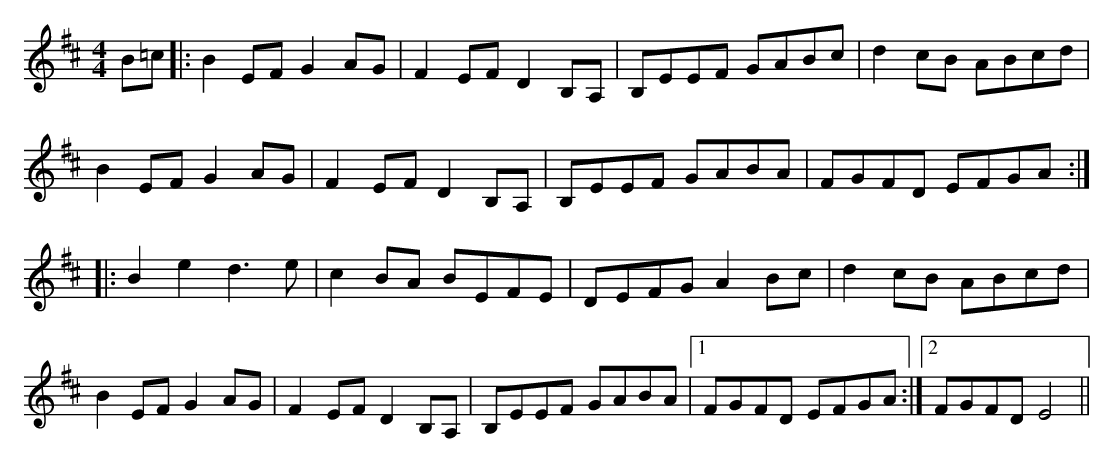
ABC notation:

X:1
M:4/4
K:Edor
B=c|:B2EF G2AG|F2EF D2B,A,|B,EEF GABc|d2cB ABcd|
B2EF G2AG|F2EF D2B,A,|B,EEF GABA|FGFD EFGA:|
|:B2 e2 d3e|c2BA BEFE|DEFG A2Bc|d2cB ABcd|
B2EF G2AG|F2EF D2B,A,|B,EEF GABA|1 FGFD EFGA:|2 FGFD E4||
